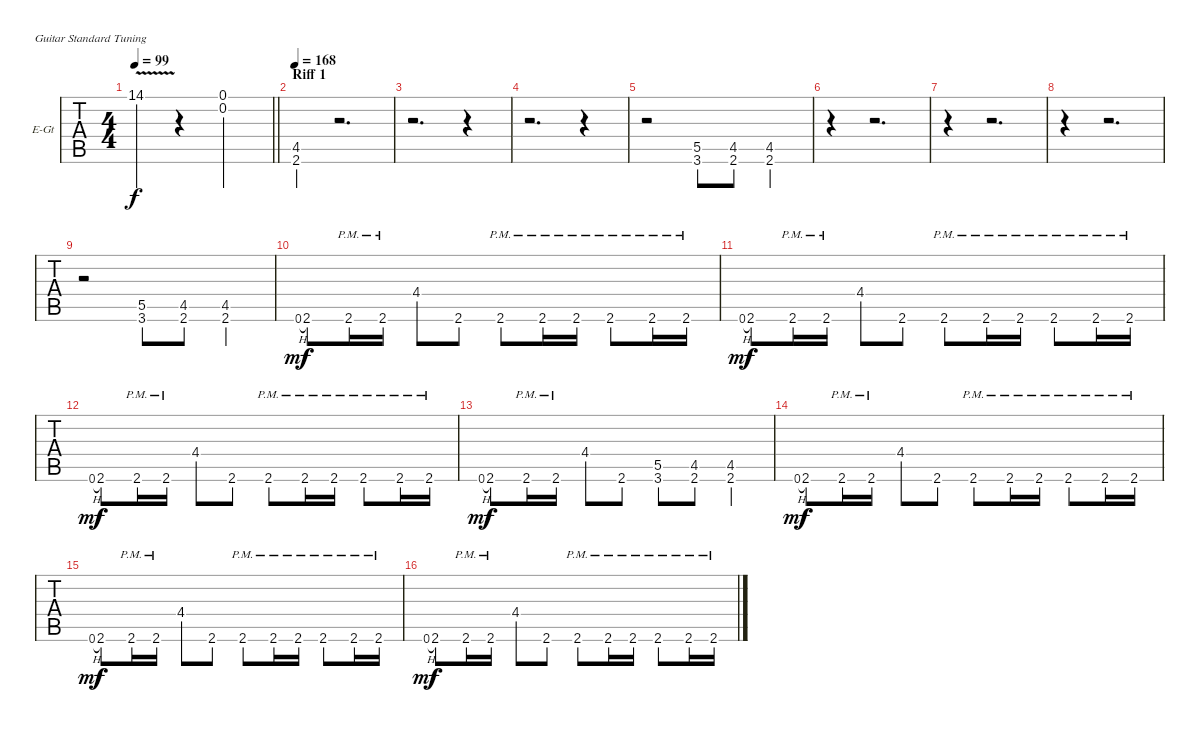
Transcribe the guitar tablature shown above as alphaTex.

\bracketExtendMode groupsimilarinstruments
\firstSystemTrackNameOrientation horizontal
\otherSystemsTrackNameOrientation horizontal
\track ("Guitar 02" "E-Gt") {instrument overdrivenguitar}
\staff {tabs}
\tuning (E4 B3 G3 D3 A2 E2)
\ts (4 4)
\tempo 99
\clef g2
\barLineRight lightlight
\ks c
14.1{v t}.4{dy f} r.4 (0.1 0.2).2 |
\section ("" "Riff 1")
\tempo 168
(4.5{st} 2.6{st}).4 r.2{d} |
r.2{d} r.4 |
r.2{d} r.4 |
r.2 (5.5 3.6).8 (4.5 2.6).8 (4.5 2.6).4 |
r.4 r.2{d} |
r.4 r.2{d} |
r.4 r.2{d} |
r.2 (5.5 3.6).8 (4.5 2.6).8 (4.5 2.6).4 |
0.6{h}.8{gr onbeat dy mf} 2.6.8{dy f} 2.6{pm}.16 2.6{pm}.16 4.4.8 2.6.8 2.6{pm}.8 2.6{pm}.16 2.6{pm}.16 2.6{pm}.8 2.6{pm}.16 2.6{pm}.16 |
0.6{h}.8{gr onbeat dy mf} 2.6.8{dy f} 2.6{pm}.16 2.6{pm}.16 4.4.8 2.6.8 2.6{pm}.8 2.6{pm}.16 2.6{pm}.16 2.6{pm}.8 2.6{pm}.16 2.6{pm}.16 |
0.6{h}.8{gr onbeat dy mf} 2.6.8{dy f} 2.6{pm}.16 2.6{pm}.16 4.4.8 2.6.8 2.6{pm}.8 2.6{pm}.16 2.6{pm}.16 2.6{pm}.8 2.6{pm}.16 2.6{pm}.16 |
0.6{h}.8{gr onbeat dy mf} 2.6.8{dy f} 2.6{pm}.16 2.6{pm}.16 4.4.8 2.6.8 (5.5 3.6).8 (4.5 2.6).8 (4.5 2.6).4 |
0.6{h}.8{gr onbeat dy mf} 2.6.8{dy f} 2.6{pm}.16 2.6{pm}.16 4.4.8 2.6.8 2.6{pm}.8 2.6{pm}.16 2.6{pm}.16 2.6{pm}.8 2.6{pm}.16 2.6{pm}.16 |
0.6{h}.8{gr onbeat dy mf} 2.6.8{dy f} 2.6{pm}.16 2.6{pm}.16 4.4.8 2.6.8 2.6{pm}.8 2.6{pm}.16 2.6{pm}.16 2.6{pm}.8 2.6{pm}.16 2.6{pm}.16 |
0.6{h}.8{gr onbeat dy mf} 2.6.8{dy f} 2.6{pm}.16 2.6{pm}.16 4.4.8 2.6.8 2.6{pm}.8 2.6{pm}.16 2.6{pm}.16 2.6{pm}.8 2.6{pm}.16 2.6{pm}.16
